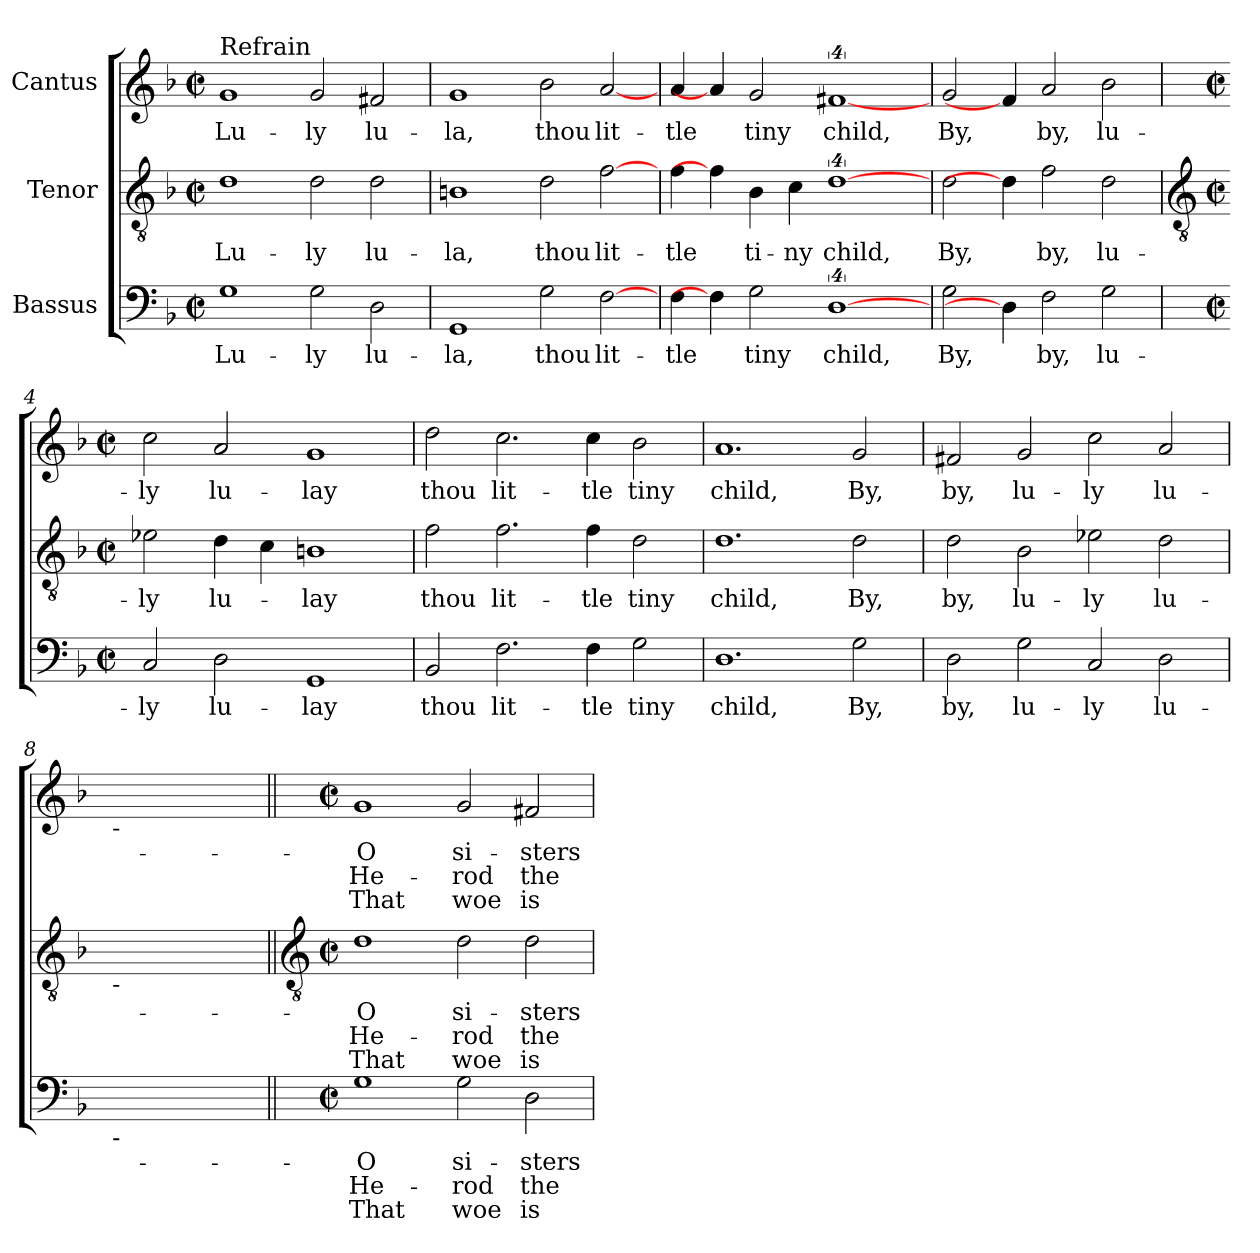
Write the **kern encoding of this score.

**kern	**text	**text	**text	**kern	**text	**text	**text	**kern	**text	**text	**text
*part3	*part3	*part3	*part3	*part2	*part2	*part2	*part2	*part1	*part1	*part1	*part1
*staff3	*staff3	*staff3	*staff3	*staff2	*staff2	*staff2	*staff2	*staff1	*staff1	*staff1	*staff1
*I"Bassus	*	*	*	*I"Tenor	*	*	*	*I"Cantus	*	*	*
*clefF4	*	*	*	*clefGv2	*	*	*	*clefG2	*	*	*
*k[b-]	*	*	*	*k[b-]	*	*	*	*k[b-]	*	*	*
*F:	*	*	*	*F:	*	*	*	*F:	*	*	*
*M4/2	*	*	*	*M4/2	*	*	*	*M4/2	*	*	*
*met(c|)	*	*	*	*met(c|)	*	*	*	*met(c|)	*	*	*
=	=	=	=	=	=	=	=	=	=	=	=
!	!	!	!	!	!	!	!	!LO:TX:a:t=Refrain	!	!	!
!	!LO:LY:b	!	!	!	!LO:LY:b	!	!	!	!LO:LY:b	!	!
1G	Lu-	.	.	1d	Lu-	.	.	1g	Lu-	.	.
!	!LO:LY:b	!	!	!	!LO:LY:b	!	!	!	!LO:LY:b	!	!
2G	-ly	.	.	2d	-ly	.	.	2g	-ly	.	.
!	!LO:LY:b	!	!	!	!LO:LY:b	!	!	!	!LO:LY:b	!	!
2D	lu-	.	.	2d	lu-	.	.	2f#X	lu-	.	.
=1	=1	=1	=1	=1	=1	=1	=1	=1	=1	=1	=1
!	!LO:LY:b	!	!	!	!LO:LY:b	!	!	!	!LO:LY:b	!	!
1GG	-la,	.	.	1Bn	-la,	.	.	1g	-la,	.	.
!	!LO:LY:b	!	!	!	!LO:LY:b	!	!	!	!LO:LY:b	!	!
2G	thou	.	.	2d	thou	.	.	2b-	thou	.	.
!	!LO:LY:b	!	!	!	!LO:LY:b	!	!	!	!LO:LY:b	!	!
[2F	lit-	.	.	[2f	lit-	.	.	[2a	lit-	.	.
=2	=2	=2	=2	=2	=2	=2	=2	=2	=2	=2	=2
!	!LO:LY:b	!	!	!	!LO:LY:b	!	!	!	!LO:LY:b	!	!
4F	-tle	.	.	4f	-tle	.	.	4a	-tle	.	.
4F]	.	.	.	4f]	.	.	.	4a]	.	.	.
!	!LO:LY:b	!	!	!	!LO:LY:b	!	!	!	!LO:LY:b	!	!
2G	tiny	.	.	4B-	ti-	.	.	2g	tiny	.	.
!	!	!	!	!	!LO:LY:b	!	!	!	!	!	!
.	.	.	.	4c	-ny	.	.	.	.	.	.
!	!LO:LY:b	!	!	!	!LO:LY:b	!	!	!	!LO:LY:b	!	!
[4%5D	child,	.	.	[4%5d	child,	.	.	[4%5f#X	child,	.	.
=3	=3	=3	=3	=3	=3	=3	=3	=3	=3	=3	=3
!	!LO:LY:b	!	!	!	!LO:LY:b	!	!	!	!LO:LY:b	!	!
2G	By,	.	.	2d	By,	.	.	2g	By,	.	.
4D]	.	.	.	4d]	.	.	.	4f#]	.	.	.
!	!LO:LY:b	!	!	!	!LO:LY:b	!	!	!	!LO:LY:b	!	!
2F	by,	.	.	2f	by,	.	.	2a	by,	.	.
!	!LO:LY:b	!	!	!	!LO:LY:b	!	!	!	!LO:LY:b	!	!
2G	lu-	.	.	2d	lu-	.	.	2b-	lu-	.	.
!!LO:LB:g=z
=4	=4	=4	=4	=4	=4	=4	=4	=4	=4	=4	=4
*	*	*	*	*clefGv2	*	*	*	*	*	*	*
*M4/2	*	*	*	*M4/2	*	*	*	*M4/2	*	*	*
*met(c|)	*	*	*	*met(c|)	*	*	*	*met(c|)	*	*	*
!	!LO:LY:b	!	!	!	!LO:LY:b	!	!	!	!LO:LY:b	!	!
2C	-ly	.	.	2e-X	-ly	.	.	2cc	-ly	.	.
!	!LO:LY:b	!	!	!	!LO:LY:b	!	!	!	!LO:LY:b	!	!
2D	lu-	.	.	4d	lu-	.	.	2a	lu-	.	.
.	.	.	.	4c	.	.	.	.	.	.	.
!	!LO:LY:b	!	!	!	!LO:LY:b	!	!	!	!LO:LY:b	!	!
1GG	-lay	.	.	1Bn	-lay	.	.	1g	-lay	.	.
=5	=5	=5	=5	=5	=5	=5	=5	=5	=5	=5	=5
!	!LO:LY:b	!	!	!	!LO:LY:b	!	!	!	!LO:LY:b	!	!
2BB-	thou	.	.	2f	thou	.	.	2dd	thou	.	.
!	!LO:LY:b	!	!	!	!LO:LY:b	!	!	!	!LO:LY:b	!	!
2.F	lit-	.	.	2.f	lit-	.	.	2.cc	lit-	.	.
!	!LO:LY:b	!	!	!	!LO:LY:b	!	!	!	!LO:LY:b	!	!
4F	-tle	.	.	4f	-tle	.	.	4cc	-tle	.	.
!	!LO:LY:b	!	!	!	!LO:LY:b	!	!	!	!LO:LY:b	!	!
2G	tiny	.	.	2d	tiny	.	.	2b-	tiny	.	.
=6	=6	=6	=6	=6	=6	=6	=6	=6	=6	=6	=6
!	!LO:LY:b	!	!	!	!LO:LY:b	!	!	!	!LO:LY:b	!	!
1.D	child,	.	.	1.d	child,	.	.	1.a	child,	.	.
!	!LO:LY:b	!	!	!	!LO:LY:b	!	!	!	!LO:LY:b	!	!
2G	By,	.	.	2d	By,	.	.	2g	By,	.	.
=7	=7	=7	=7	=7	=7	=7	=7	=7	=7	=7	=7
!	!LO:LY:b	!	!	!	!LO:LY:b	!	!	!	!LO:LY:b	!	!
2D	by,	.	.	2d	by,	.	.	2f#X	by,	.	.
!	!LO:LY:b	!	!	!	!LO:LY:b	!	!	!	!LO:LY:b	!	!
2G	lu-	.	.	2B-	lu-	.	.	2g	lu-	.	.
!	!LO:LY:b	!	!	!	!LO:LY:b	!	!	!	!LO:LY:b	!	!
2C	-ly	.	.	2e-X	-ly	.	.	2cc	-ly	.	.
!	!LO:LY:b	!	!	!	!LO:LY:b	!	!	!	!LO:LY:b	!	!
2D	lu-	.	.	2d	lu-	.	.	2a	lu-	.	.
=8	=8	=8	=8	=8	=8	=8	=8	=8	=8	=8	=8
!	!	!	!	!	!	!	!	!LO:TX:b:t=-	!	!	!
!	!	!	!	!LO:TX:b:t=-	!	!	!	!	!	!	!
!LO:TX:b:t=-	!	!	!	!	!	!	!	!	!	!	!
!	!LO:LY:b	!	!	!	!LO:LY:b	!	!	!	!LO:LY:b	!	!
0GGyy	-lay	.	.	0dyy	-lay	.	.	0bnyy	-lay	.	.
!!LO:LB:g=z
=9||	=9||	=9||	=9||	=9||	=9||	=9||	=9||	=9||	=9||	=9||	=9||
*	*	*	*	*clefGv2	*	*	*	*	*	*	*
*M4/2	*	*	*	*M4/2	*	*	*	*M4/2	*	*	*
*met(c|)	*	*	*	*met(c|)	*	*	*	*met(c|)	*	*	*
!	!LO:LY:b	!LO:LY:b	!LO:LY:b	!	!LO:LY:b	!LO:LY:b	!LO:LY:b	!	!LO:LY:b	!LO:LY:b	!LO:LY:b
1G	O	He-	-That	1d	O	He-	-That	1g	O	He-	-That
!	!LO:LY:b	!LO:LY:b	!LO:LY:b	!	!LO:LY:b	!LO:LY:b	!LO:LY:b	!	!LO:LY:b	!LO:LY:b	!LO:LY:b
2G	si-	-rod	woe	2d	si-	-rod	woe	2g	si-	-rod	woe
!	!LO:LY:b	!LO:LY:b	!LO:LY:b	!	!LO:LY:b	!LO:LY:b	!LO:LY:b	!	!LO:LY:b	!LO:LY:b	!LO:LY:b
2D	sters	the	is	2d	sters	the	is	2f#X	sters	the	is
=	=	=	=	=	=	=	=	=	=	=	=
*-	*-	*-	*-	*-	*-	*-	*-	*-	*-	*-	*-
